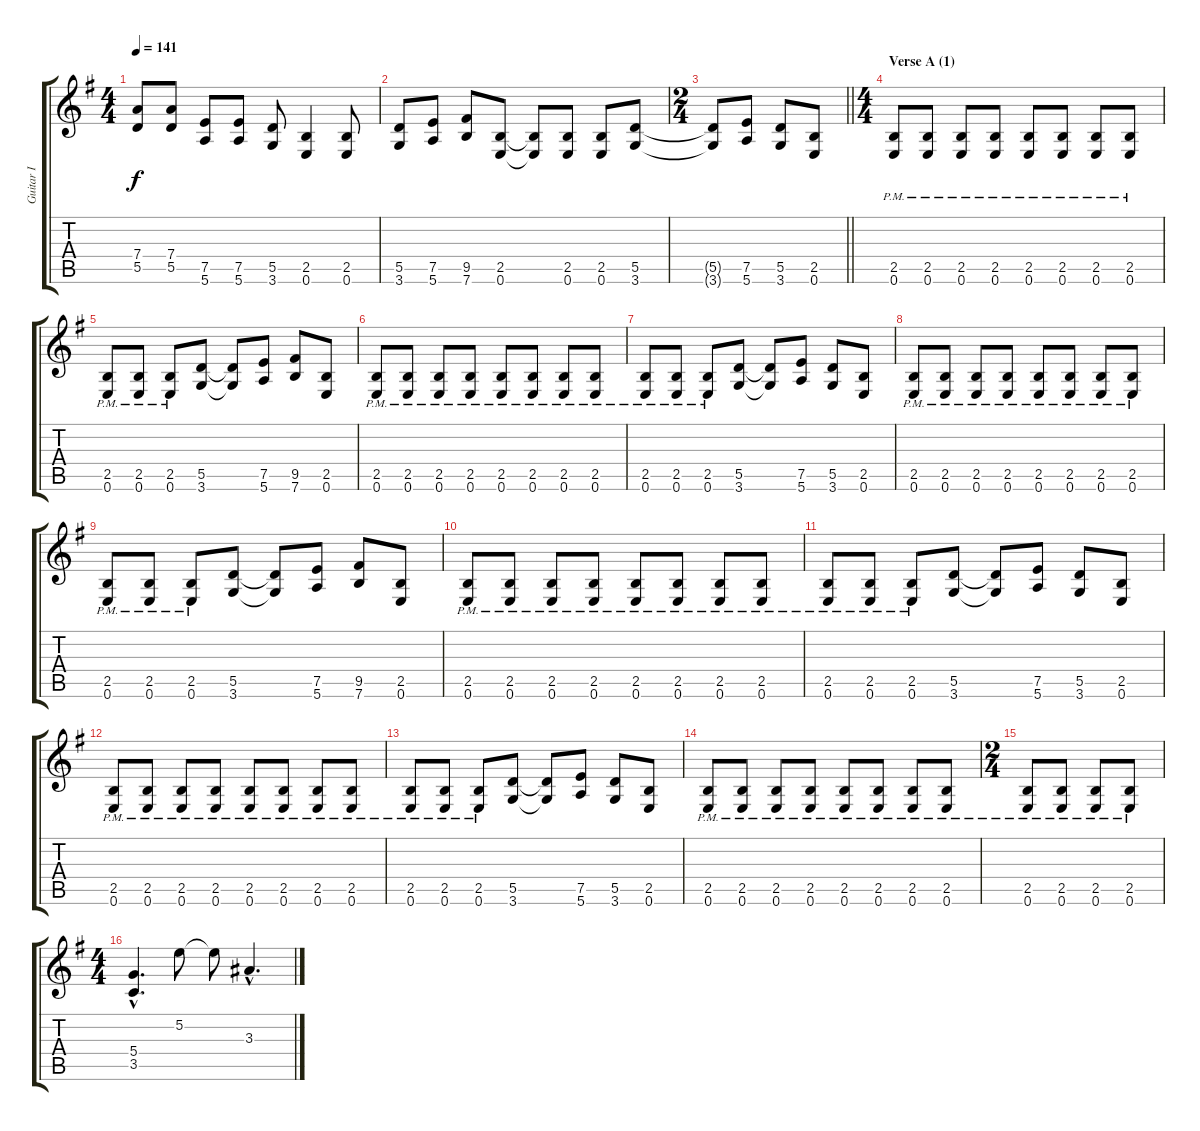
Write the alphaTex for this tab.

\track ("Guitar I" "Guitar I") {instrument distortionguitar}
\staff {score tabs}
\tuning (E4 B3 G3 D3 A2 E2) {hide}
\ts (4 4)
\tempo 141
\clef g2
\ks g
(7.4 5.5).8{dy f} (7.4 5.5).8 (7.5 5.6).8 (7.5 5.6).8 (5.5 3.6).8 (2.5 0.6).4 (2.5 0.6).8 |
(5.5 3.6).8 (7.5 5.6).8 (9.5 7.6).8 (2.5 0.6).8 (2.5{t} 0.6{t}).8 (2.5 0.6).8 (2.5 0.6).8 (5.5 3.6).8 |
\ts (2 4)
\barLineRight lightlight
(5.5{t} 3.6{t}).8 (7.5 5.6).8 (5.5 3.6).8 (2.5 0.6).8 |
\ts (4 4)
\section ("" "Verse A (1)")
(2.5{pm} 0.6{pm}).8 (2.5{pm} 0.6{pm}).8 (2.5{pm} 0.6{pm}).8 (2.5{pm} 0.6{pm}).8 (2.5{pm} 0.6{pm}).8 (2.5{pm} 0.6{pm}).8 (2.5{pm} 0.6{pm}).8 (2.5{pm} 0.6{pm}).8 |
(2.5{pm} 0.6{pm}).8 (2.5{pm} 0.6{pm}).8 (2.5{pm} 0.6{pm}).8 (5.5 3.6).8 (5.5{t} 3.6{t}).8 (7.5 5.6).8 (9.5 7.6).8 (2.5 0.6).8 |
(2.5{pm} 0.6{pm}).8 (2.5{pm} 0.6{pm}).8 (2.5{pm} 0.6{pm}).8 (2.5{pm} 0.6{pm}).8 (2.5{pm} 0.6{pm}).8 (2.5{pm} 0.6{pm}).8 (2.5{pm} 0.6{pm}).8 (2.5{pm} 0.6{pm}).8 |
(2.5{pm} 0.6{pm}).8 (2.5{pm} 0.6{pm}).8 (2.5{pm} 0.6{pm}).8 (5.5 3.6).8 (5.5{t} 3.6{t}).8 (7.5 5.6).8 (5.5 3.6).8 (2.5 0.6).8 |
(2.5{pm} 0.6{pm}).8 (2.5{pm} 0.6{pm}).8 (2.5{pm} 0.6{pm}).8 (2.5{pm} 0.6{pm}).8 (2.5{pm} 0.6{pm}).8 (2.5{pm} 0.6{pm}).8 (2.5{pm} 0.6{pm}).8 (2.5{pm} 0.6{pm}).8 |
(2.5{pm} 0.6{pm}).8 (2.5{pm} 0.6{pm}).8 (2.5{pm} 0.6{pm}).8 (5.5 3.6).8 (5.5{t} 3.6{t}).8 (7.5 5.6).8 (9.5 7.6).8 (2.5 0.6).8 |
(2.5{pm} 0.6{pm}).8 (2.5{pm} 0.6{pm}).8 (2.5{pm} 0.6{pm}).8 (2.5{pm} 0.6{pm}).8 (2.5{pm} 0.6{pm}).8 (2.5{pm} 0.6{pm}).8 (2.5{pm} 0.6{pm}).8 (2.5{pm} 0.6{pm}).8 |
(2.5{pm} 0.6{pm}).8 (2.5{pm} 0.6{pm}).8 (2.5{pm} 0.6{pm}).8 (5.5 3.6).8 (5.5{t} 3.6{t}).8 (7.5 5.6).8 (5.5 3.6).8 (2.5 0.6).8 |
(2.5{pm} 0.6{pm}).8 (2.5{pm} 0.6{pm}).8 (2.5{pm} 0.6{pm}).8 (2.5{pm} 0.6{pm}).8 (2.5{pm} 0.6{pm}).8 (2.5{pm} 0.6{pm}).8 (2.5{pm} 0.6{pm}).8 (2.5{pm} 0.6{pm}).8 |
(2.5{pm} 0.6{pm}).8 (2.5{pm} 0.6{pm}).8 (2.5{pm} 0.6{pm}).8 (5.5 3.6).8 (5.5{t} 3.6{t}).8 (7.5 5.6).8 (5.5 3.6).8 (2.5 0.6).8 |
(2.5{pm} 0.6{pm}).8 (2.5{pm} 0.6{pm}).8 (2.5{pm} 0.6{pm}).8 (2.5{pm} 0.6{pm}).8 (2.5{pm} 0.6{pm}).8 (2.5{pm} 0.6{pm}).8 (2.5{pm} 0.6{pm}).8 (2.5{pm} 0.6{pm}).8 |
\ts (2 4)
(2.5{pm} 0.6{pm}).8 (2.5{pm} 0.6{pm}).8 (2.5{pm} 0.6{pm}).8 (2.5{pm} 0.6{pm}).8 |
\ts (4 4)
(5.4{hac} 3.5{hac}).4{d} 5.2.8 5.2{t}.8 3.3{hac}.4{d}
